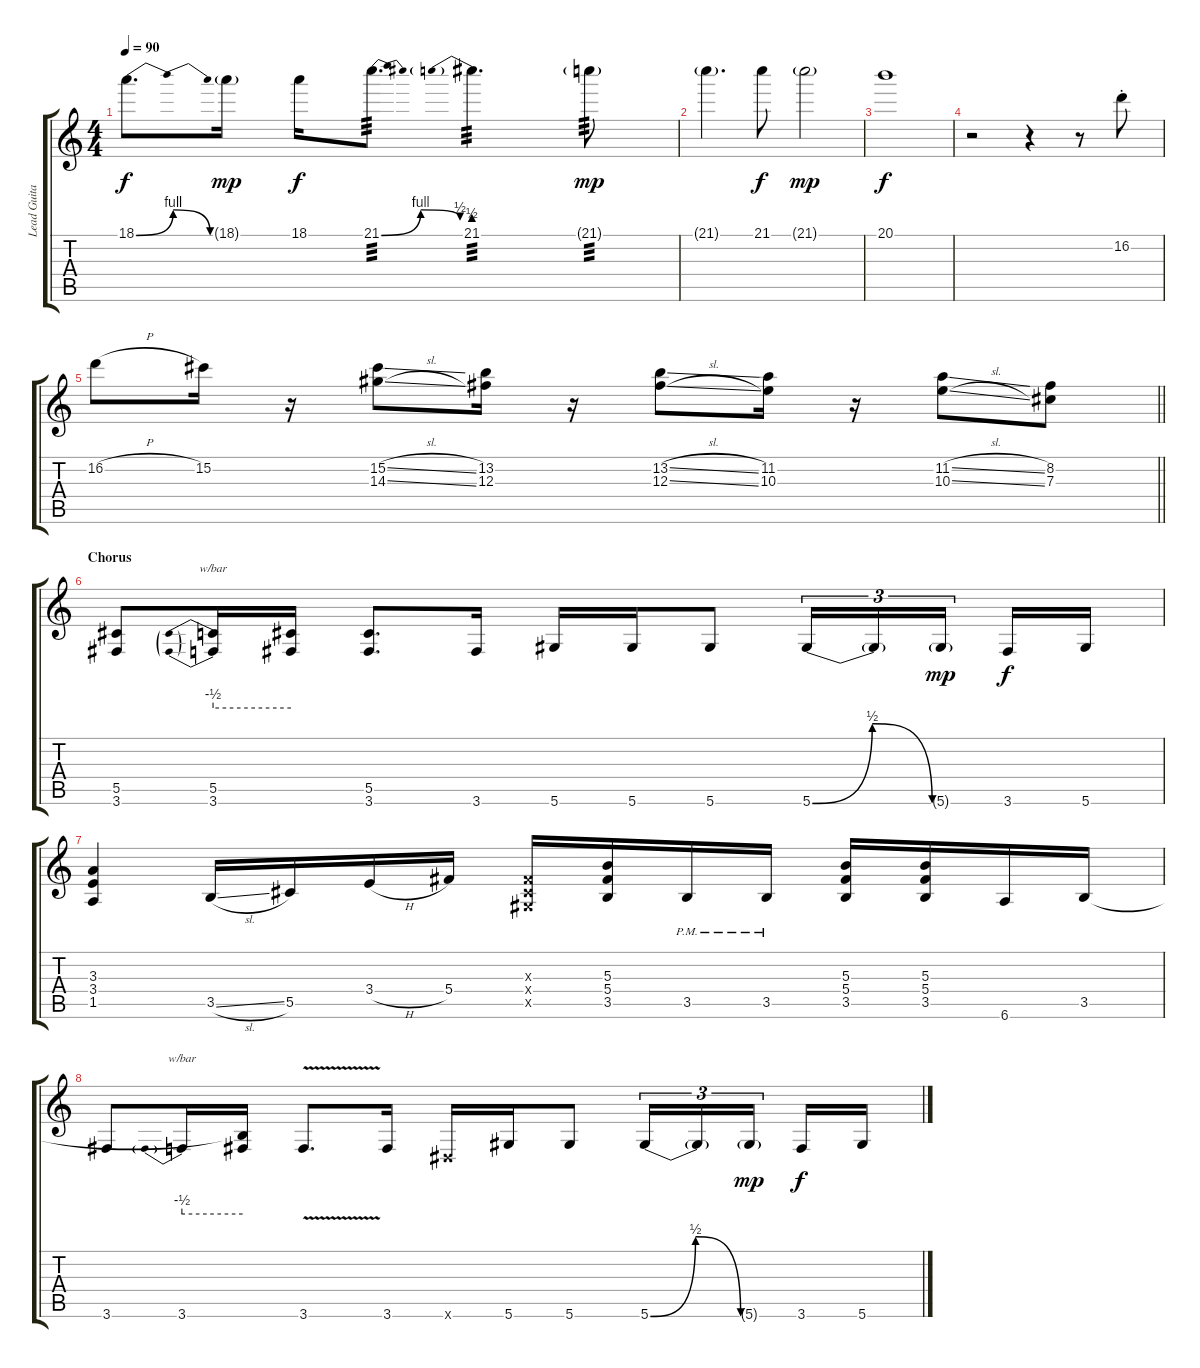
\track ("Lead Guitar" "Lead Guita") {instrument distortionguitar}
\staff {score tabs}
\tuning (Eb4 Bb3 Gb3 Db3 Ab2 Eb2) {hide}
\ts (4 4)
\tempo 90
\clef g2
\ks c
18.1{be (bendrelease 0 0 30 4 30 4 60 0)}.8{d dy f} 18.1{g}.16{dy mp} 18.1.16{dy f} 21.1{be (bendrelease 0 0 30 4 30 4 60 2)}.8{d tp 3} 21.1{be (prebend 0 2 60 2)}.4{d tp 3} 21.1{g}.8{tp 3 dy mp} |
21.1{g}.4{d} 21.1.8{dy f} 21.1{g}.2{dy mp} |
20.1.1{dy f} |
r.2 r.4 r.8 16.2{st}.8 |
\barLineRight lightlight
16.2{h}.8 15.2.16 r.16 (15.2{sl} 14.3{sl}).8 (13.2 12.3).16 r.16 (13.2{sl} 12.3{sl}).8 (11.2 10.3).16 r.16 (11.2{sl} 10.3{sl}).8 (8.2 7.3).8 |
\section ("" "Chorus")
(5.5 3.6).8 (5.5 3.6).16{tbe (predive default 0 -2 60 -2)} (5.5{t} 3.6{t}).16 (5.5 3.6).8{d} 3.6.16 5.6.16 5.6.16 5.6.8 5.6{be (bendrelease 0 0 30 2 30 2 60 0)}.16{tu (3 2)} 5.6{t}.16{tu (3 2)} 5.6{g}.16{tu (3 2) dy mp} 3.6.16{dy f} 5.6.16 |
(3.3 3.4 1.5).4 3.5{sl}.16 5.5.16 3.4{h}.16 5.4.16 (0.3{x} 0.4{x} 0.5{x}).16 (5.3 5.4 3.5).16 3.5{pm}.16 3.5{pm}.16 (5.3 5.4 3.5).16 (5.3 5.4 3.5).16 6.6.16 3.5.16 |
3.6.8 3.6.16{tbe (predive default 0 -2 60 -2)} (3.5{t} 3.6{t}).16 3.6{v}.8{d} 3.6.16 0.6{x}.16 5.6.16 5.6.8 5.6{be (bendrelease 0 0 30 2 30 2 60 0)}.16{tu (3 2)} 5.6{t}.16{tu (3 2)} 5.6{g}.16{tu (3 2) dy mp} 3.6.16{dy f} 5.6.16
